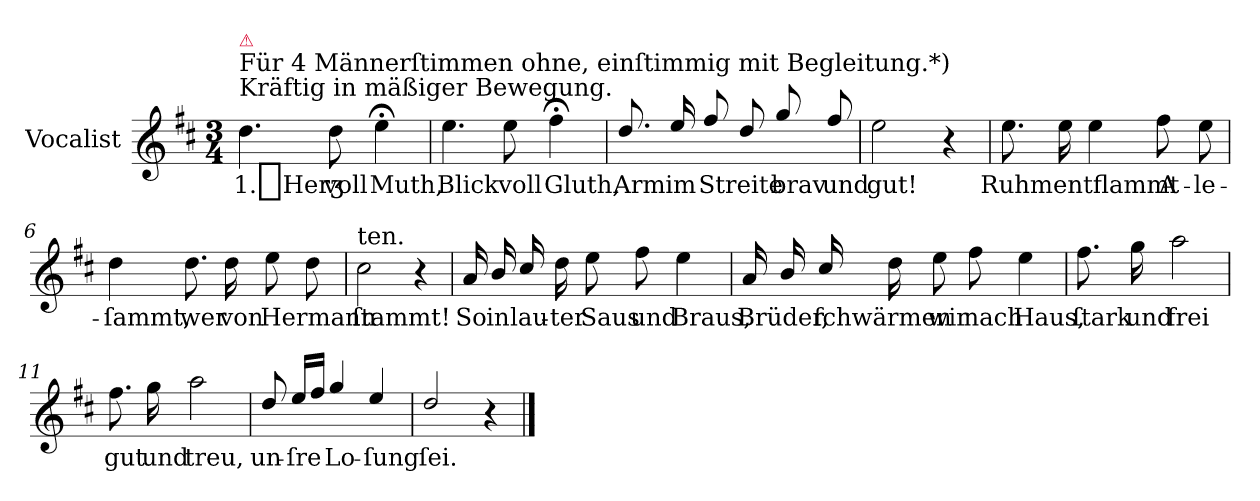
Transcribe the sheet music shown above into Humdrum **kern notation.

**kern	**text
*part1	*part1
*staff1	*staff1
*I"Vocalist	*
*clefG2	*
*k[f#c#]	*
*D:	*
*M3/4	*
=1	=1
!LO:TX:a:t=Kräftig in mäßiger Bewegung.	!
!LO:TX:a:t=Für 4 Männerſtimmen ohne, einſtimmig mit Begleitung.*)	!
!LO:TX:a:color=crimson:t=⚠	!
4.dd	1._Herʒ
8dd	voll
4ee;<	Muth,
=2	=2
4.ee	Blick
8ee	voll
4ff#;<	Gluth,
=3	=3
8.dd/	Arm
16ee/	im
8ff#/	Streite
8dd/	.
8gg/	brav
8ff#/	und
=4	=4
2ee	gut!
4r	.
=5	=5
8.ee	Ruhmentflammt
16ee	.
4ee	.
8ff#	A-
8ee	-le-
=6	=6
4dd	-ſammt,
8.dd	wer
16dd	von
8ee	Hermann
8dd	.
=7	=7
!LO:TX:a:t=ten.	!
2cc#	ſtammt!
4r	.
=8	=8
16a	So
16b/	in
16cc#/	lau-
16dd	-ter
8ee	Saus
8ff#	und
4ee	Braus,
=9	=9
16a	Brüder,
16b/	.
16cc#/	ſchwärmen
16dd	.
8ee	wir
8ff#	nach
4ee	Haus,
=10	=10
8.ff#	ſtark
16gg	und
2aa	frei
=11	=11
8.ff#	gut
16gg	und
2aa	treu,
=12	=12
8dd/	un-
16ee/LL	-ſre
16ff#JJ	.
4gg/	Lo-
4ee/	-ſung
=13	=13
2dd/	ſei.
4r	.
==	==
*-	*-
